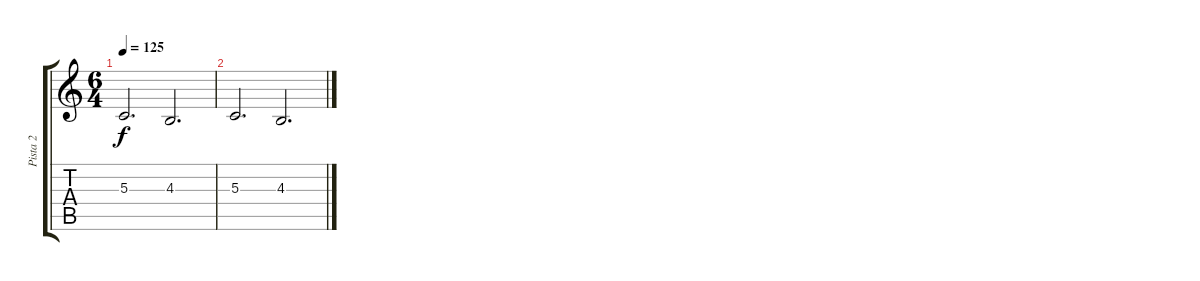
\track ("Pista 2" "Pista 2") {instrument stringensemble2}
\staff {score tabs}
\tuning (E4 B3 G3 D3 A2 E2) {hide}
\ts (6 4)
\tempo 125
\clef g2
\ks c
5.3.2{d dy f volume 4} 4.3.2{d} |
5.3.2{d} 4.3.2{d}
